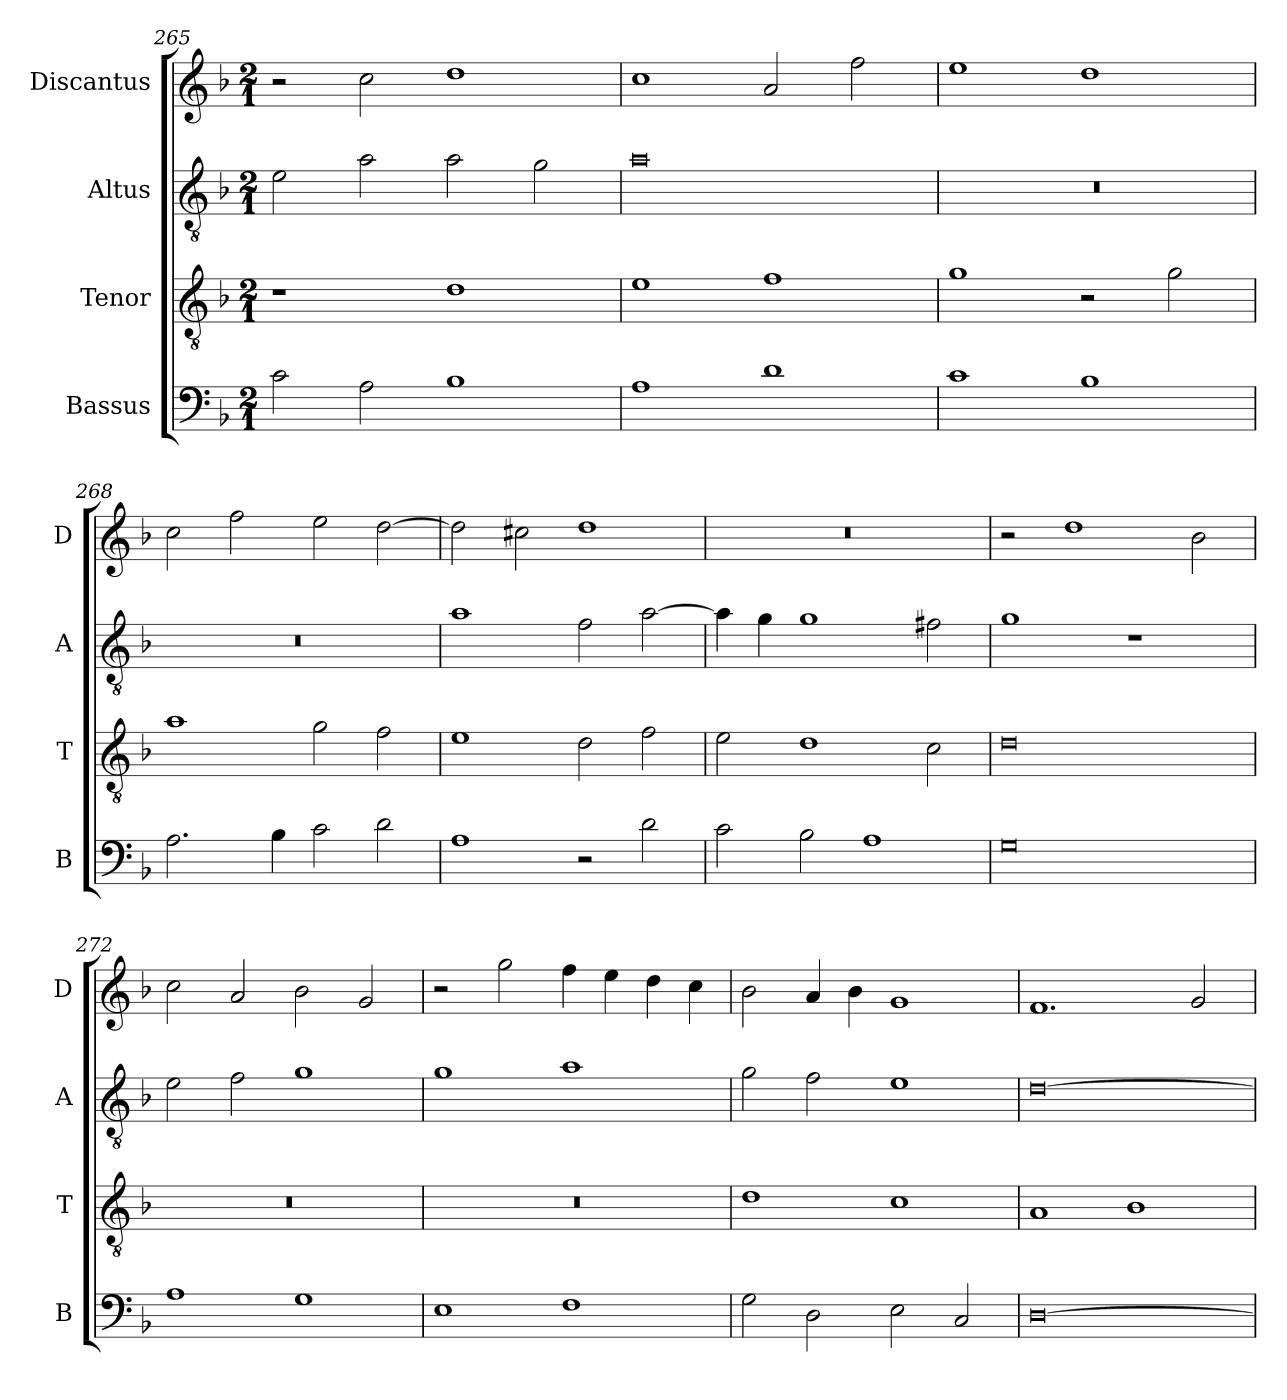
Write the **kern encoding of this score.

**kern	**kern	**kern	**kern
*part4	*part3	*part2	*part1
*staff4	*staff3	*staff2	*staff1
*I"Bassus	*I"Tenor	*I"Altus	*I"Discantus
*I'B	*I'T	*I'A	*I'D
*clefF4	*clefGv2	*clefGv2	*clefG2
*k[b-]	*k[b-]	*k[b-]	*k[b-]
*M2/1	*M2/1	*M2/1	*M2/1
=265	=265	=265	=265
2c\	1r	2e\	2r
2A\	.	2a\	2cc\
1B-	1d	2a\	1dd
.	.	2g\	.
=266	=266	=266	=266
1A	1e	0a	1cc
1d	1f	.	2a/
.	.	.	2ff\
=267	=267	=267	=267
1c	1g	0r	1ee
1B-	2r	.	1dd
.	2g\	.	.
=268	=268	=268	=268
2.A\	1a	0r	2cc\
.	.	.	2ff\
4B-\	.	.	.
2c\	2g\	.	2ee\
2d\	2f\	.	[2dd\
=269	=269	=269	=269
1A	1e	1a	2dd\]
.	.	.	2cc#X\
2r	2d\	2f\	1dd
2d\	2f\	[2a\	.
=270	=270	=270	=270
2c\	2e\	4a\]	0r
.	.	4g\	.
2B-\	1d	1g	.
1A	.	.	.
.	2c\	2f#X\	.
=271	=271	=271	=271
0G	0d	1g	2r
.	.	.	1dd
.	.	1r	.
.	.	.	2b-\
=272	=272	=272	=272
1A	0r	2e\	2cc\
.	.	2f\	2a/
1G	.	1g	2b-\
.	.	.	2g/
=273	=273	=273	=273
1E	0r	1g	2r
.	.	.	2gg\
1F	.	1a	4ff\
.	.	.	4ee\
.	.	.	4dd\
.	.	.	4cc\
=274	=274	=274	=274
2G\	1d	2g\	2b-\
2D\	.	2f\	4a/
.	.	.	4b-\
2E\	1c	1e	1g
2C/	.	.	.
=275	=275	=275	=275
[0D	1A	[0d	1.f
.	1B-	.	.
.	.	.	2g/
=	=	=	=
*-	*-	*-	*-
